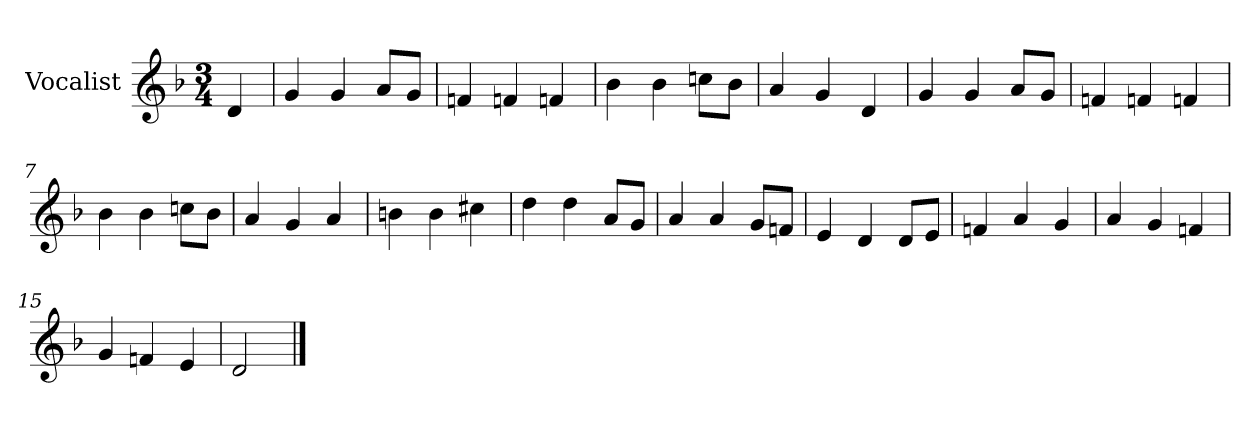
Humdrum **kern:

**kern
*part1
*staff1
*I"Vocalist
*k[b-]
*d:
*M3/4
=
4d
=1
4g
4g
8aL
8gJ
=2
4fn
4fn
4fn
=3
4b-
4b-
8ccnL
8b-J
=4
4a
4g
4d
=5
4g
4g
8aL
8gJ
=6
4fn
4fn
4fn
=7
4b-
4b-
8ccnL
8b-J
=8
4a
4g
4a
=9
4bn
4b
4cc#X
=10
4dd
4dd
8aL
8gJ
=11
4a
4a
8gL
8fnJ
=12
4e
4d
8dL
8eJ
=13
4fn
4a
4g
=14
4a
4g
4fn
=15
4g
4fn
4e
=16
2d
==
*-
